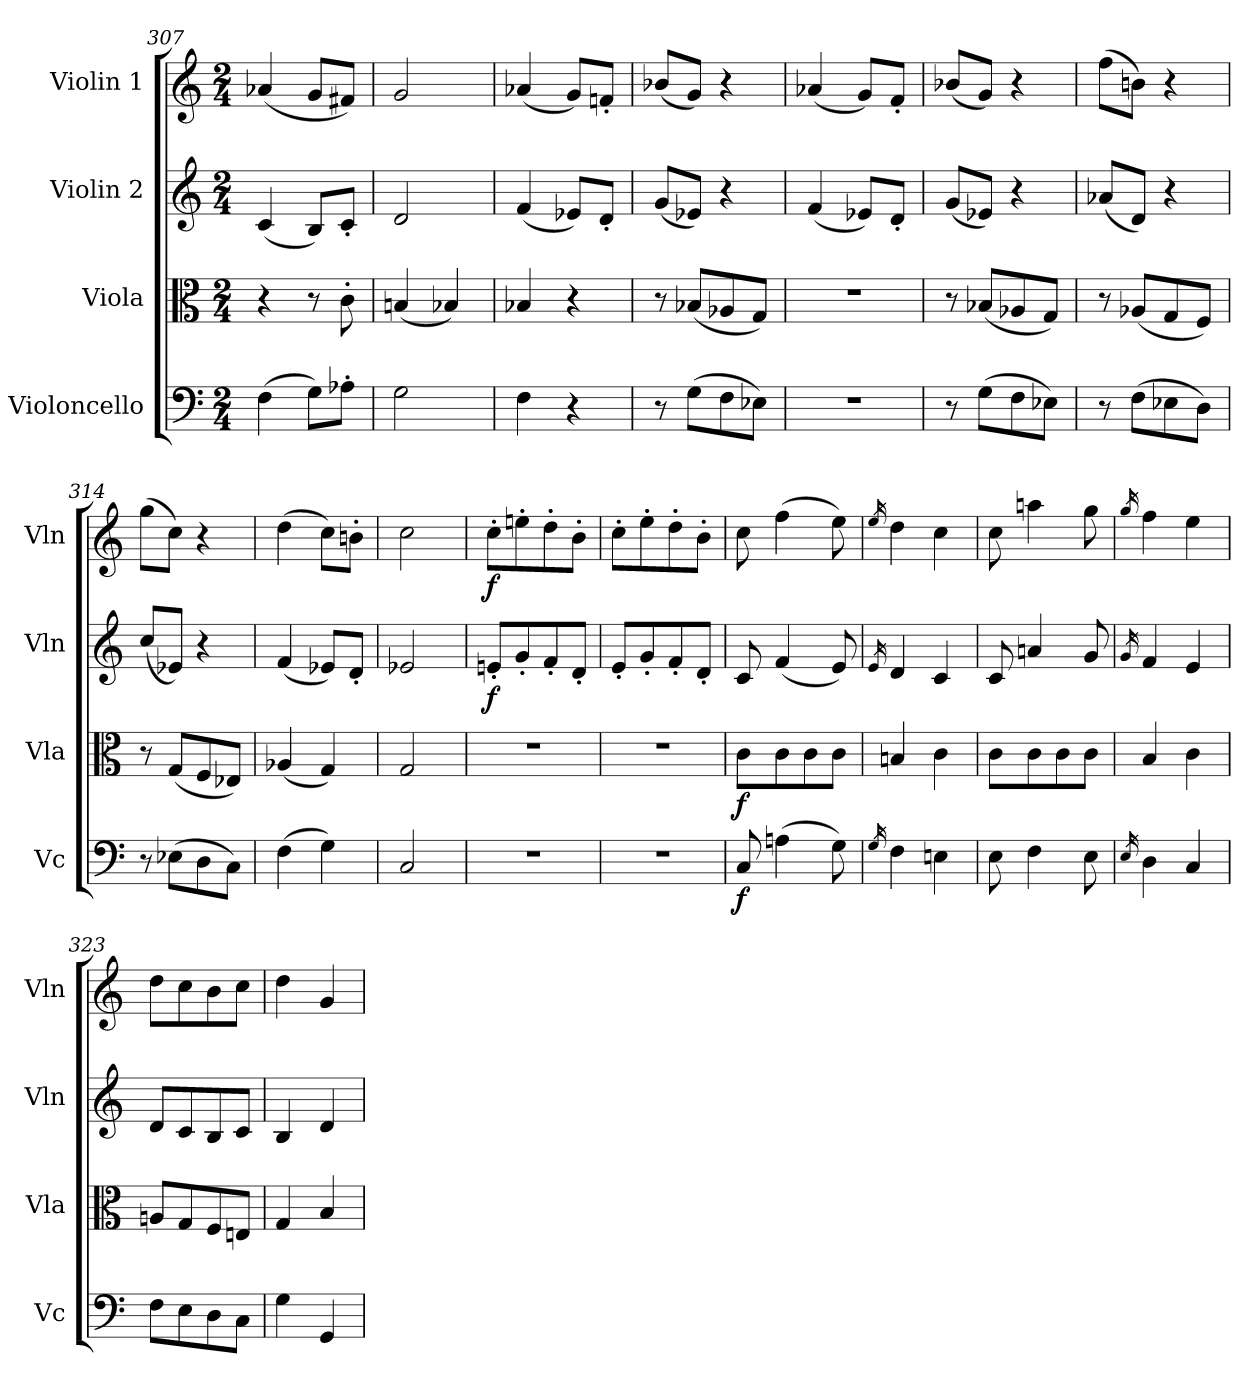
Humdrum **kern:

**kern	**dynam	**kern	**dynam	**kern	**dynam	**kern	**dynam
*part4	*part4	*part3	*part3	*part2	*part2	*part1	*part1
*staff4	*staff4	*staff3	*staff3	*staff2	*staff2	*staff1	*staff1
*I"Violoncello	*	*I"Viola	*	*I"Violin 2	*	*I"Violin 1	*
*I'Vc	*	*I'Vla	*	*I'Vln	*	*I'Vln	*
*clefF4	*	*clefC3	*	*clefG2	*	*clefG2	*
*k[]	*	*k[]	*	*k[]	*	*k[]	*
*M2/4	*	*M2/4	*	*M2/4	*	*M2/4	*
=307	=307	=307	=307	=307	=307	=307	=307
(>4F\	.	4r	.	(<4c/	.	(<4a-X/	.
8G\L)	.	8r	.	8B/L)	.	8g/L	.
8A-X'\J	.	8c'\	.	8c'/J	.	8f#X/J)	.
=308	=308	=308	=308	=308	=308	=308	=308
2G\	.	(<4Bn/	.	2d/	.	2g/	.
.	.	4B-X/)	.	.	.	.	.
=309	=309	=309	=309	=309	=309	=309	=309
4F\	.	4B-X/	.	(<4f/	.	(<4a-X/	.
4r	.	4r	.	8e-X/L)	.	8g/L)	.
.	.	.	.	8d'/J	.	8fn'/J	.
=310	=310	=310	=310	=310	=310	=310	=310
8r	.	8r	.	(<8g/L	.	(<8b-X/L	.
(>8G\L	.	(<8B-X/L	.	8e-X/J)	.	8g/J)	.
8F\	.	8A-X/	.	4r	.	4r	.
8E-X\J)	.	8G/J)	.	.	.	.	.
=311	=311	=311	=311	=311	=311	=311	=311
2r	.	2r	.	(<4f/	.	(<4a-X/	.
.	.	.	.	8e-X/L)	.	8g/L)	.
.	.	.	.	8d'/J	.	8f'/J	.
=312	=312	=312	=312	=312	=312	=312	=312
8r	.	8r	.	(<8g/L	.	(<8b-X/L	.
(>8G\L	.	(<8B-X/L	.	8e-X/J)	.	8g/J)	.
8F\	.	8A-X/	.	4r	.	4r	.
8E-X\J)	.	8G/J)	.	.	.	.	.
=313	=313	=313	=313	=313	=313	=313	=313
8r	.	8r	.	(<8a-X/L	.	(>8ff\L	.
(>8F\L	.	(<8A-X/L	.	8d/J)	.	8bn\J)	.
8E-X\	.	8G/	.	4r	.	4r	.
8D\J)	.	8F/J)	.	.	.	.	.
=314	=314	=314	=314	=314	=314	=314	=314
8r	.	8r	.	(<8cc/L	.	(>8gg\L	.
(>8E-X\L	.	(<8G/L	.	8e-X/J)	.	8cc\J)	.
8D\	.	8F/	.	4r	.	4r	.
8C\J)	.	8E-X/J)	.	.	.	.	.
!!LO:PB:g=z
=315	=315	=315	=315	=315	=315	=315	=315
(>4F\	.	(<4A-X/	.	(<4f/	.	(>4dd\	.
4G\)	.	4G/)	.	8e-X/L)	.	8cc\L)	.
.	.	.	.	8d'/J	.	8bn'\J	.
=316	=316	=316	=316	=316	=316	=316	=316
2C/	.	2G/	.	2e-X/	.	2cc\	.
=317	=317	=317	=317	=317	=317	=317	=317
!	!	!	!	!	!LO:DY:b	!	!LO:DY:b
2r	.	2r	.	8en'/L	f	8cc'\L	f
.	.	.	.	8g'/	.	8een'\	.
.	.	.	.	8f'/	.	8dd'\	.
.	.	.	.	8d'/J	.	8b'\J	.
=318	=318	=318	=318	=318	=318	=318	=318
2r	.	2r	.	8e'/L	.	8cc'\L	.
.	.	.	.	8g'/	.	8ee'\	.
.	.	.	.	8f'/	.	8dd'\	.
.	.	.	.	8d'/J	.	8b'\J	.
=319	=319	=319	=319	=319	=319	=319	=319
!	!LO:DY:b	!	!LO:DY:b	!	!	!	!
8C/	f	8c\L	f	8c/	.	8cc\	.
(>4An\	.	8c\	.	(<4f/	.	(>4ff\	.
.	.	8c\	.	.	.	.	.
8G\)	.	8c\J	.	8e/)	.	8ee\)	.
=320	=320	=320	=320	=320	=320	=320	=320
16qG/	.	.	.	16qe/	.	16qee/	.
4F\	.	4Bn/	.	4d/	.	4dd\	.
4En\	.	4c\	.	4c/	.	4cc\	.
=321	=321	=321	=321	=321	=321	=321	=321
8E\	.	8c\L	.	8c/	.	8cc\	.
4F\	.	8c\	.	4an/	.	4aan\	.
.	.	8c\	.	.	.	.	.
8E\	.	8c\J	.	8g/	.	8gg\	.
=322	=322	=322	=322	=322	=322	=322	=322
16qE/	.	.	.	16qg/	.	16qgg/	.
4D\	.	4B/	.	4f/	.	4ff\	.
4C/	.	4c\	.	4e/	.	4ee\	.
=323	=323	=323	=323	=323	=323	=323	=323
8F\L	.	8An/L	.	8d/L	.	8dd\L	.
8E\	.	8G/	.	8c/	.	8cc\	.
8D\	.	8F/	.	8B/	.	8b\	.
8C\J	.	8En/J	.	8c/J	.	8cc\J	.
=324	=324	=324	=324	=324	=324	=324	=324
4G\	.	4G/	.	4B/	.	4dd\	.
4GG/	.	4B/	.	4d/	.	4g/	.
=	=	=	=	=	=	=	=
*-	*-	*-	*-	*-	*-	*-	*-
